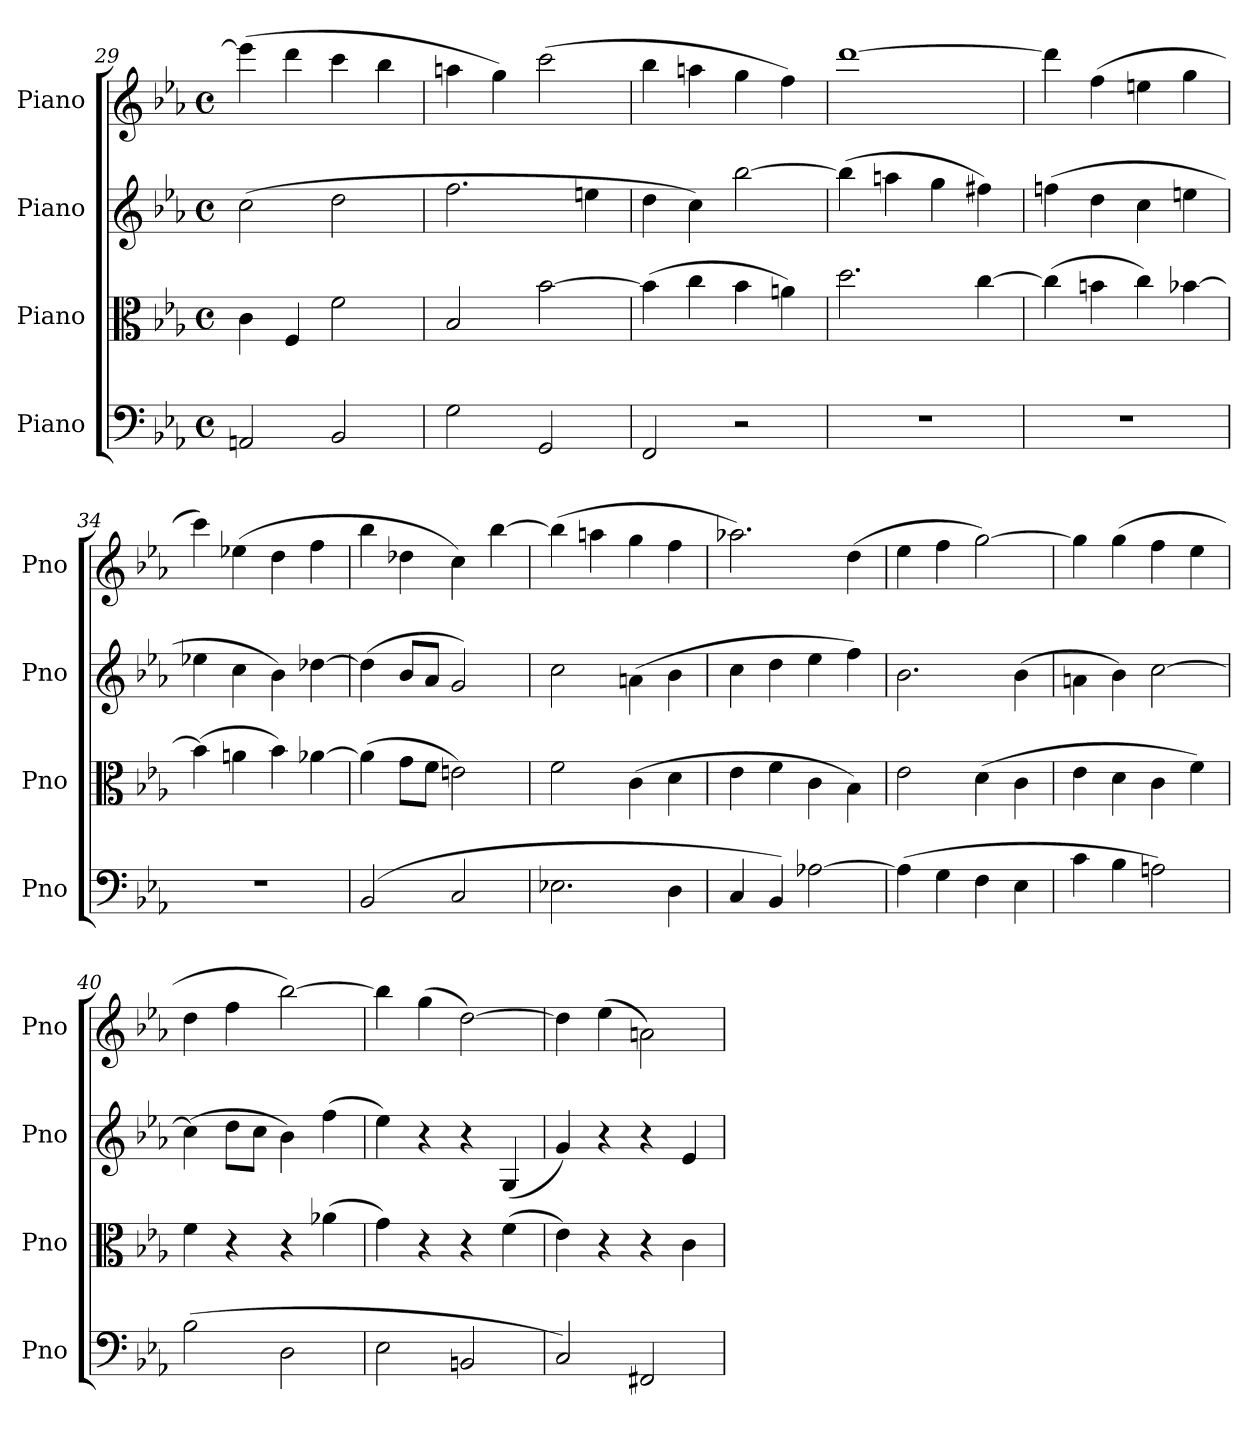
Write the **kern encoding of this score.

**kern	**kern	**kern	**kern
*part4	*part3	*part2	*part1
*staff4	*staff3	*staff2	*staff1
*I"Piano	*I"Piano	*I"Piano	*I"Piano
*I'Pno	*I'Pno	*I'Pno	*I'Pno
*clefF4	*clefC3	*clefG2	*clefG2
*k[b-e-a-]	*k[b-e-a-]	*k[b-e-a-]	*k[b-e-a-]
*M4/4	*M4/4	*M4/4	*M4/4
*met(c)	*met(c)	*met(c)	*met(c)
=29	=29	=29	=29
2AAn/	4c\	(2cc\	(4eee-\]
.	4F/	.	4ddd\
2BB-/	2f\	2dd\	4ccc\
.	.	.	4bb-\
=30	=30	=30	=30
2G\	2B-/	2.ff\	4aan\
.	.	.	4gg\)
2GG/	[2b-\	.	(2ccc\
.	.	4een\	.
=31	=31	=31	=31
2FF/	(4b-\]	4dd\	4bb-\
.	4cc\	4cc\)	4aan\
2r	4b-\	[2bb-\	4gg\
.	4an\)	.	4ff\)
=32	=32	=32	=32
1r	2.dd\	(4bb-\]	[1ddd
.	.	4aan\	.
.	.	4gg\	.
.	[4cc\	4ff#X\)	.
=33	=33	=33	=33
1r	(4cc\]	(4ffn\	4ddd\]
.	4bn\	4dd\	(4ff\
.	4cc\)	4cc\	4een\
.	[4b-X\	4een\	4gg\
=34	=34	=34	=34
1r	(4b-\]	4ee-X\	4ccc\)
.	4an\	4cc\	(4ee-X\
.	4b-\)	4b-\)	4dd\
.	[4a-X\	[4dd-X\	4ff\
!!LO:LB:g=z
=35	=35	=35	=35
(2BB-/	(4a-\]	(4dd-\]	4bb-\
.	8g\L	8b-/L	4dd-X\
.	8f\J	8a-/J	.
2C/	2en\)	2g/)	4cc\)
.	.	.	[4bb-\
=36	=36	=36	=36
2.E-X\	2f\	2cc\	(4bb-\]
.	.	.	4aan\
.	(4c\	(4an\	4gg\
4D\	4d\	4b-\	4ff\
=37	=37	=37	=37
4C/	4e-\	4cc\	2.aa-X\)
4BB-/)	4f\	4dd\	.
[2A-X\	4c\	4ee-\	.
.	4B-\)	4ff\)	(4dd\
=38	=38	=38	=38
(4A-\]	2e-\	2.b-\	4ee-\
4G\	.	.	4ff\
4F\	(4d\	.	[2gg\)
4E-\	4c\	(4b-\	.
=39	=39	=39	=39
4c\	4e-\	4an\	4gg\]
4B-\	4d\	4b-\)	(4gg\
2An\)	4c\	[2cc\	4ff\
.	4f\)	.	4ee-\
=40	=40	=40	=40
(2B-\	4f\	(4cc\]	4dd\
.	4r	8dd\L	4ff\
.	.	8cc\J	.
2D\	4r	4b-\)	[2bb-\)
.	(4a-X\	(4ff\	.
=41	=41	=41	=41
2E-\	4g\)	4ee-\)	4bb-\]
.	4r	4r	(4gg\
2BBn/	4r	4r	[2dd\)
.	(4f\	(4G/	.
=42	=42	=42	=42
2C/)	4e-\)	4g/)	4dd\]
.	4r	4r	(4ee-\
2FF#X/	4r	4r	2an\)
.	4c\	4e-/	.
=	=	=	=
*-	*-	*-	*-
